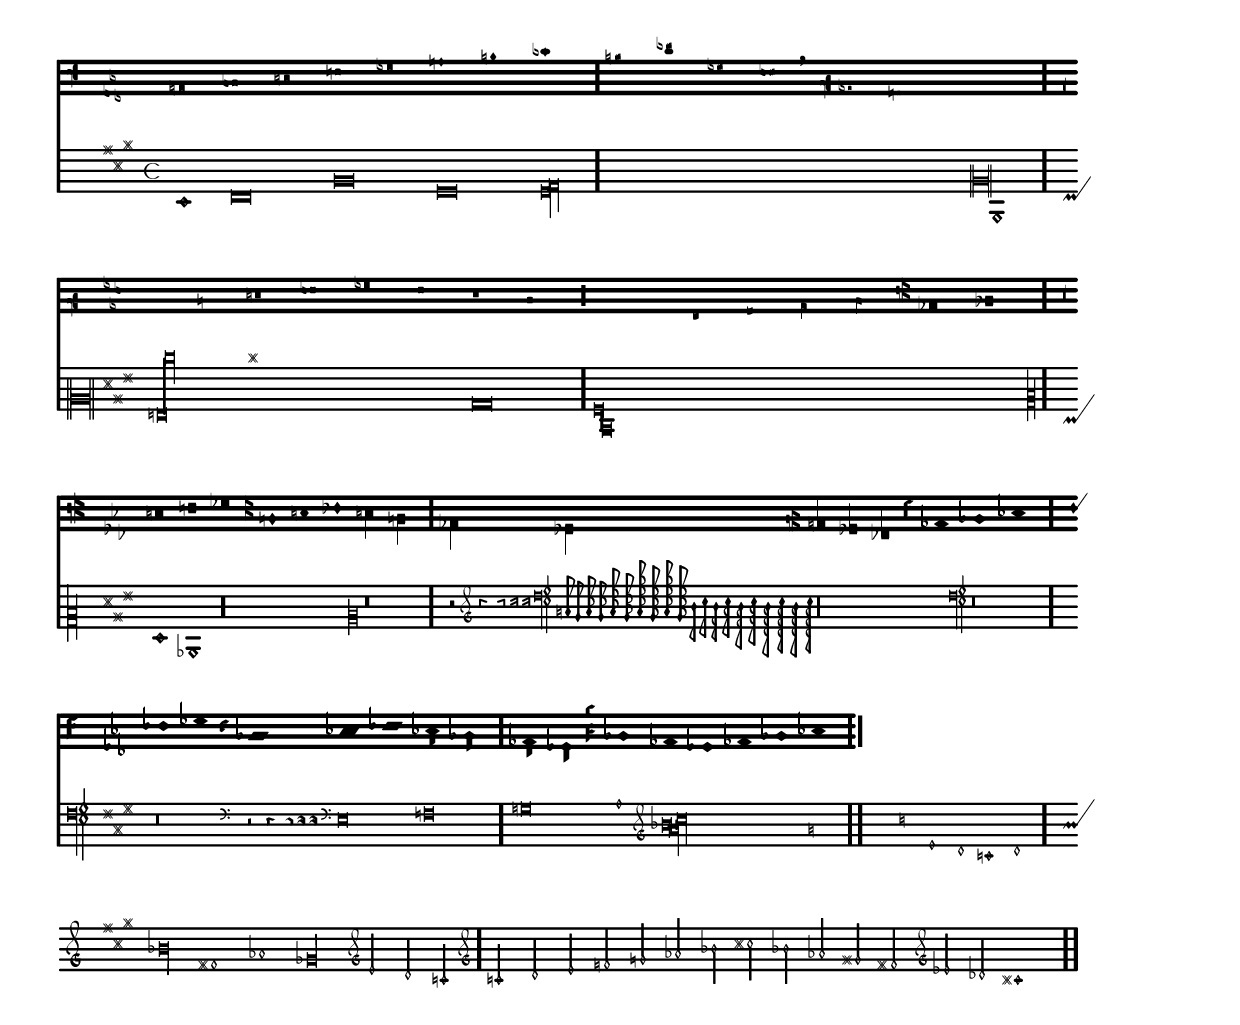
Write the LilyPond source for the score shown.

\version "2.3.17"
% TODO: split ancient-font into seperate files; possibly in
% different locations.
\header {
texidoc = "@cindex Ancient Font
Here are shown many (all?) of the symbols that are
included in LilyPond's support of ancient notation.
"
}


upperStaff = \context GregorianStaff = upperStaff <<
  \context GregorianVoice <<
    \set Score.timing = ##f
%   \set Score.forceAccidental = ##t %%%%%%%% FIXME: what happened to this property?

    \override Staff.StaffSymbol  #'line-count = #4

     \transpose c c {
	\override Staff.KeySignature  #'style = #'vaticana
	\override Staff.Accidental  #'style = #'vaticana
	\override NoteHead  #'style = #'vaticana-punctum
	\key es \major
	\clef "vaticana-fa2"
	c!1 des! e! f! ges!

	\override NoteHead  #'style = #'vaticana-inclinatum
	a! b! ces'
	\override Staff.BarLine  #'bar-size = #3.0 \bar "|"
%	\break % 1 (8*1)

	\override NoteHead  #'style = #'vaticana-quilisma
	b! des'! ges! fes!
	\breathe
	\clef "vaticana-fa1"
	\override NoteHead  #'style = #'vaticana-plica
	es d
	\override NoteHead  #'style = #'vaticana-reverse-plica
	c d
	\override Staff.BarLine  #'bar-size = #3.0 \bar "|"
%	\break %2 (8*1)

	\override NoteHead  #'style = #'vaticana-punctum-cavum
	es f
	\override NoteHead  #'style = #'vaticana-lpes
	g as
	\override NoteHead  #'style = #'vaticana-upes
	bes as
	\override NoteHead  #'style = #'vaticana-vupes
	g f
	\override NoteHead  #'style = #'vaticana-linea-punctum
	\override Staff.BarLine  #'bar-size = #2.0 \bar "|"
%	\break % 3 (8*1)

	es d
	\override NoteHead  #'style = #'vaticana-epiphonus
	c d
	\override NoteHead  #'style = #'vaticana-cephalicus
	es f

	\override Staff.KeySignature  #'style = #'medicaea
	\override Staff.Accidental  #'style = #'medicaea
	\override Staff.Custos  #'style = #'medicaea
	\override NoteHead  #'style = #'medicaea-punctum
	\clef "medicaea-fa2"
	ces! des!
	\override Staff.BarLine  #'bar-size = #3.0 \bar "|"
%	\break % 4 (8*1)

	e! f! ges!
	\clef "medicaea-do2"
	\override NoteHead  #'style = #'medicaea-inclinatum
	a! b! ces'!
	\override NoteHead  #'style = #'medicaea-virga
	b! a!
	\override Staff.BarLine  #'bar-size = #3.0 \bar "|"
%	\break % 5 (8*1)

	ges! fes!
	\clef "medicaea-fa1"
	\override NoteHead  #'style = #'medicaea-rvirga
	e! des! ces!

	\override Staff.KeySignature  #'style = #'hufnagel
	\override Staff.Accidental  #'style = #'hufnagel
	\override Staff.Custos  #'style = #'hufnagel
	\override NoteHead  #'style = #'hufnagel-punctum
	\clef "hufnagel-fa2"
	ces! des! es!
	\override Staff.BarLine  #'bar-size = #3.0 \bar "|"
%	\break % 6 (8*1)

	fes! ges!
	\clef "hufnagel-do2"
	\override NoteHead  #'style = #'hufnagel-lpes
	as! bes! ces'!
	\override NoteHead  #'style = #'hufnagel-virga
	bes! as!
	\override Staff.BarLine  #'bar-size = #3.0 \bar "|"
%	\break % 7 (8*1)

	ges! fes!
	\clef "hufnagel-do-fa"
	\override NoteHead  #'style = #'hufnagel-punctum
	es! des! ces! des! es! fes!
	\bar "||"
%	\break % 8 (8*1)

	s32*1
%	\break % 12 (32*1)
    }
  >>
>>

lowerStaff = \context MensuralStaff = lowerStaff <<
  \context MensuralVoice <<
    
    % this is broken until further notice -- see refman
    % \override Staff.StaffSymbol  #'line-count = #5
    \context Staff \applyoutput #(outputproperty-compatibility (make-type-checker 'staff-symbol-interface) 'line-count 5)

     \transpose c c {
	\set autoBeaming = ##f
	\override NoteHead  #'style = #'neomensural
	\override Rest  #'style = #'neomensural
	\key a \major

% FIXME: lily crashes on some (invalid?) ligatures with:
%   ERROR: In procedure gh_scm2int:
%   ERROR: Wrong type argument in position 1: ()

% FIXME: lily emits "Programming error: Infinity or NaN encountered"
% on many ligatures such as BB.

	cis'1 d'\breve gis'\breve e'\breve \[ e'\longa fis'\longa \]
	\set Staff.forceClef = ##t
	\clef "neomensural-c2"
	cis1
	\bar "|"
%	\break % 2 (16*1)

	\[ g\breve dis''\longa \]
	b\breve \[ a\longa d\longa \]
	\clef "petrucci-c2"
%	\break % 4 (16*1)

	fis1 ces1
	\clef "petrucci-c2"
	r\longa
	\set Staff.forceClef = ##t
	\clef "mensural-c2"
	r\breve
	\bar "|"
%	\break % 5 (8*1)

	r2
	\clef "mensural-g"
	r4 r8 r16 r16
	\override NoteHead  #'style = #'mensural
	\override Stem  #'flag-style = #'mensural
	\override Stem  #'thickness = #1.0
	\override Rest  #'style = #'mensural
	\clef "petrucci-f"
	c8 b, c16 b, c32 b, c64 b, c64 b,
	d8 e  d16 e  d32 e  d64 e  d64 e
	r\longa
	\set Staff.forceClef = ##t
	\clef "petrucci-f"
	r\breve
	\bar "|"
%	\break % 6 (8*1)

	r\breve 
	\clef "mensural-f"
	% FIXME: must set Stem flag-style to #'neomensural to avoid
	% segmentation fault on r8/r16/r32.  (Strange: what has
	% Stem flag-style to do with mensural rests?)
	\override Stem  #'flag-style = #'neomensural
	% FIXME: produces warnings about "flag `neomensurald4' (or 3) not found".
	r2 r4 r8 r16 r16
	\override Stem  #'flag-style = #'mensural
	\set Staff.forceClef = ##t
	\clef "mensural-f"
	e\breve f g a1
	\clef "mensural-g"
%	\break % 7 (8*1)

	\[ bes'!\longa a'!\longa c''!\longa \]
	e'1 d' c' d' \bar "|"
	\bar "|"
%	\break % 9 (16*1)

	bes'!\longa fis'!1 as'!1 ges'!\longa % lig
	\set Staff.forceClef = ##t
	\clef "mensural-g"
	e'2 d' c' \bar "|"
%	\break % 11 (16*1)

	\set Staff.forceClef = ##t
	\clef "petrucci-g"
	c'2 d' e' f'
	\clef "petrucci-g"
	g' as'! bes'! cis''!
	bes'! as'! gis'! fis'!
	\set Staff.forceClef = ##t
	\clef "mensural-g"
	es'! des'! cis'!1 \bar "||"
%	\break % 12 (8*1)
    }
  >>
>>

\bookpaper {
	linethickness = #(/ staffspace 5.0)
}

\score {
    \context Score <<
	\upperStaff
	\lowerStaff
    >>
    \paper {
% do we want to keep these settings? -gp
	linewidth = 17.25\cm
	textheight = 26.0\cm
	indent = 0.0
	\context {
	    \Score
	    \accepts MensuralStaff
	    \accepts GregorianStaff
%	    timing = ##f %%%%%%%% FIXME: this has no effect
	}
	\context {
	    \Voice
	    \name MensuralVoice
	    \alias Voice
	    \remove Ligature_bracket_engraver
	    \consists Mensural_ligature_engraver
	    \override NoteHead #'style = #'mensural
%	    \override Stem #'flag-style = #'mensural %%%%%%%% FIXME: this core dumps
	    \override Stem #'thickness = #1.0
	    \override Rest #'style = #'mensural
	    autoBeaming = ##f
	}
	\context {
	    \Voice
	    \name GregorianVoice
	    \alias Voice
	    \remove Ligature_bracket_engraver
%	    \consists Gregorian_ligature_engraver %%%%%%%% TODO: not yet implemented
	    \override NoteHead #'style = #'vaticana-punctum
	    autoBeaming = ##f
	}
	\context {
	    \Staff
	    \name MensuralStaff
	    \alias Staff
	    \accepts MensuralVoice
	    \consists Custos_engraver
	    \override TimeSignature #'style = #'mensural
	    \override KeySignature #'style = #'mensural
	    \override Accidental #'style = #'mensural
	    \override Custos #'style = #'mensural
	    \override Custos #'neutral-position = #3
	    \override Custos #'neutral-direction = #-1
	    clefGlyph = #"clefs-petrucci-c2"
	    clefPosition = #-2
	    clefOctavation = #0 
	}
	\context {
	    \Staff
	    \name GregorianStaff
	    \alias Staff
	    \accepts GregorianVoice
	    \consists Custos_engraver
	    \remove Time_signature_engraver
	    \override StaffSymbol #'thickness = #2.0
	    \override StaffSymbol #'line-count = #4
	    \override KeySignature #'style = #'vaticana
	    \override Accidental #'style = #'vaticana
	    \override Custos #'style = #'vaticana
	    \override Custos #'neutral-position = #4
	    \override Custos #'neutral-direction = #-1
	    clefGlyph = #"clefs-vaticana-do"
	    clefPosition = #1
	    clefOctavation = #0 
	}
	\context {
	    \RemoveEmptyStaffContext
	    \accepts MensuralVoice
	    \accepts GregorianVoice
        }
    }
}

